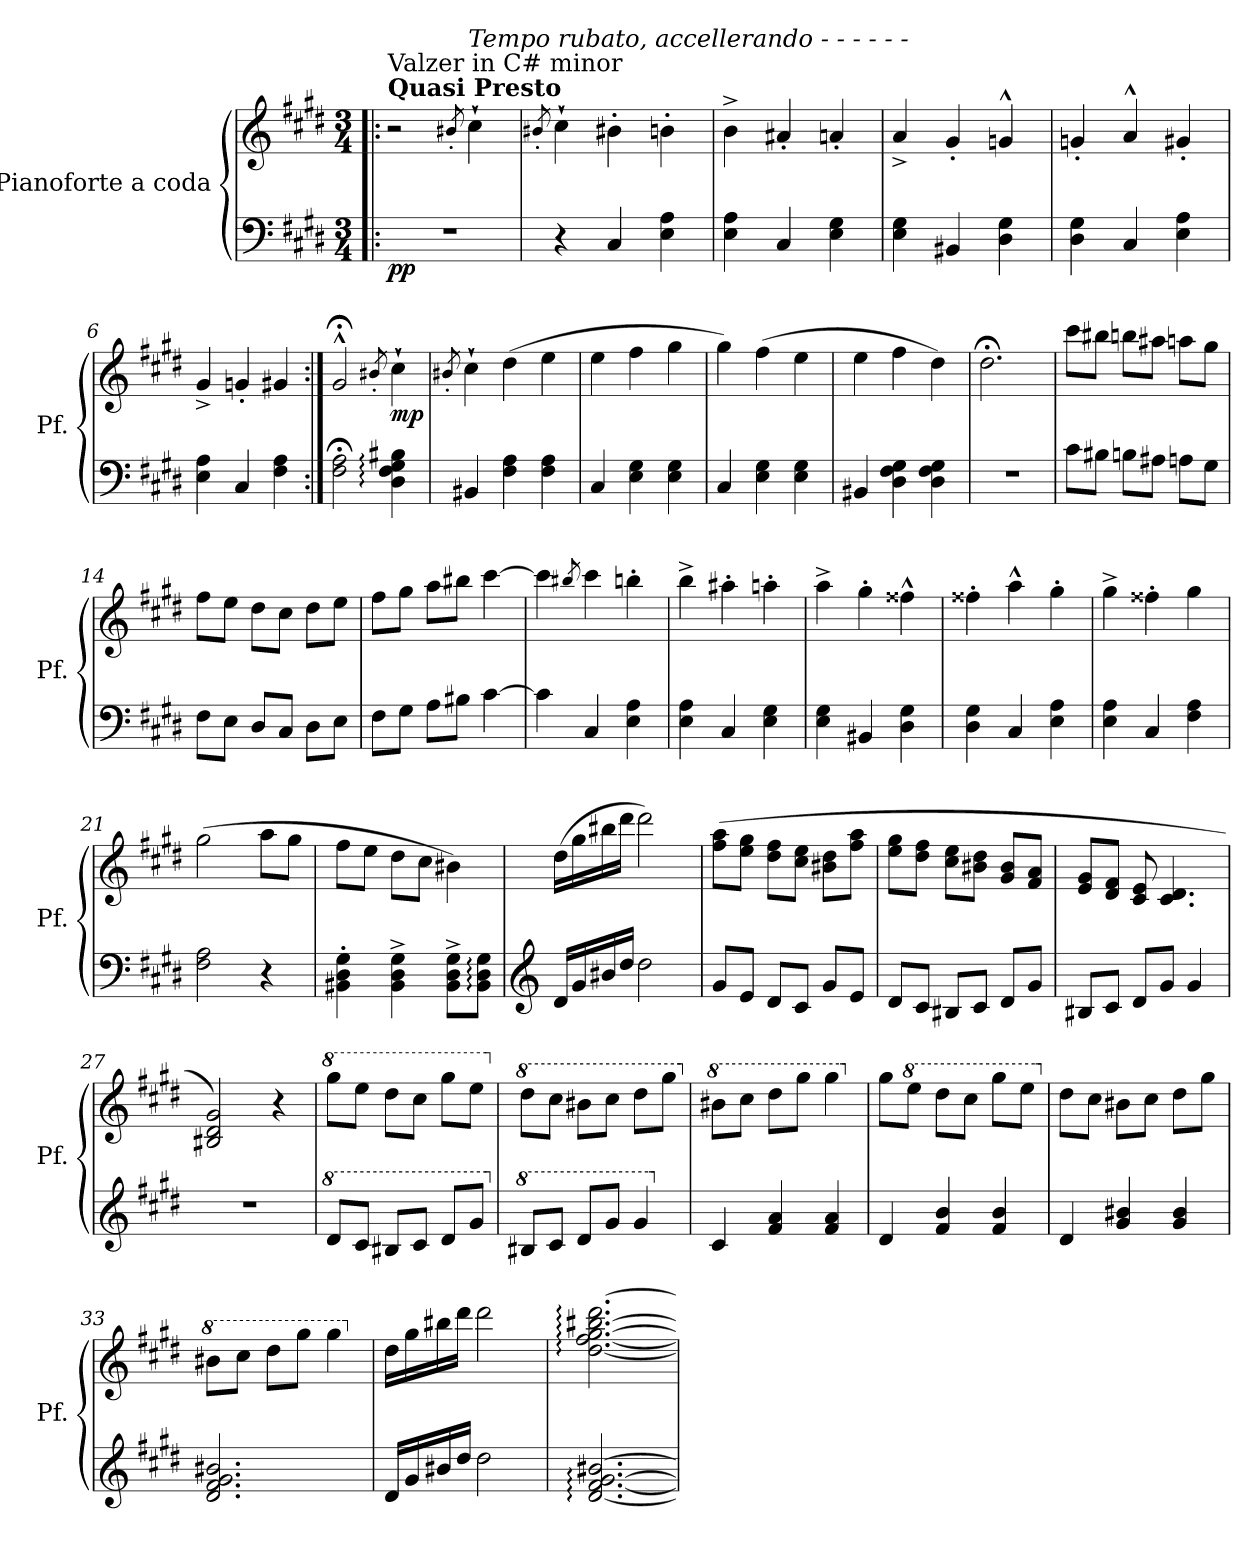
**kern	**kern	**dynam
*part1	*part1	*part1
*staff2	*staff1	*staff1/2
*I"Pianoforte a coda	*	*
*I'Pf.	*	*
*clefF4	*clefG2	*
*k[f#c#g#d#]	*k[f#c#g#d#]	*
*M3/4	*M3/4	*
*MM170	*MM170	*
=1!|:	=1!|:	=1!|:
!	!LO:TX:a:B:t=Quasi Presto	!
!	!LO:TX:a:t=Valzer in C# minor	!
!	!	!LO:DY:b=2
2.r	2r	pp
.	8qb#X'/	.
!	!LO:TX:a:i:t=Tempo rubato, accellerando        -        -       -         -             -           -	!
.	4cc#`\	.
=2	=2	=2
.	8qb#X'/	.
4r	4cc#`\	.
4C#/	4b#'\	.
4E\ 4A\	4bn'\	.
=3	=3	=3
4E\ 4A\	4b^\	.
*	*MM178	*
4C#/	4a#X'/	.
4E\ 4G#\	4an'/	.
=4	=4	=4
4E\ 4G#\	4a^/	.
*	*MM180	*
4BB#X/	4g#'/	.
4D#\ 4G#\	4gn^^/	.
=5	=5	=5
4D#\ 4G#\	4gn'/	.
4C#/	4a^^/	.
4E\ 4A\	4g#X'/	.
=6	=6	=6
4E\ 4A\	4g#^/	.
4C#/	4gn'/	.
4F#\ 4A\	4g#X/	.
=7:|!	=7:|!	=7:|!
2F#\;< 2A\;<	2g#;<^^/	.
.	8qb#X'/	.
!	!	!LO:DY:b
4D#\: 4F#\: 4G#\: 4B#X\:	4cc#`\	mp
!!LO:LB:g=z
=8	=8	=8
.	8qb#X'/	.
4BB#X/	4cc#`\	.
4F#\ 4A\	(4dd#\	.
4F#\ 4A\	4ee\	.
=9	=9	=9
4C#/	4ee\	.
4E\ 4G#\	4ff#\	.
4E\ 4G#\	4gg#\	.
=10	=10	=10
4C#/	4gg#\)	.
4E\ 4G#\	(4ff#\	.
4E\ 4G#\	4ee\	.
=11	=11	=11
4BB#X/	4ee\	.
4D#\ 4F#\ 4G#\	4ff#\	.
4D#\ 4F#\ 4G#\	4dd#\)	.
=12	=12	=12
2.r	2.dd#;<\	.
=13	=13	=13
8c#\L	8ccc#\L	.
8B#X\J	8bb#X\J	.
8Bn\L	8bbn\L	.
8A#X\J	8aa#X\J	.
8An\L	8aan\L	.
8G#\J	8gg#\J	.
=14	=14	=14
8F#\L	8ff#\L	.
8E\J	8ee\J	.
8D#/L	8dd#\L	.
8C#/J	8cc#\J	.
8D#\L	8dd#\L	.
8E\J	8ee\J	.
!!LO:LB:g=z
=15	=15	=15
8F#\L	8ff#\L	.
8G#\J	8gg#\J	.
8A\L	8aa\L	.
8B#X\J	8bb#X\J	.
[4c#\	[4ccc#\	.
=16	=16	=16
4c#\]	4ccc#\]	.
.	8qbb#X/	.
4C#/	4ccc#\	.
4E\ 4A\	4bbn'\	.
=17	=17	=17
4E\ 4A\	4bb^\	.
4C#/	4aa#X'\	.
4E\ 4G#\	4aan'\	.
=18	=18	=18
4E\ 4G#\	4aa^\	.
4BB#X/	4gg#'\	.
4D#\ 4G#\	4ff##X^^\	.
=19	=19	=19
4D#\ 4G#\	4ff##X'\	.
4C#/	4aa^^\	.
4E\ 4A\	4gg#'\	.
=20	=20	=20
4E\ 4A\	4gg#^\	.
4C#/	4ff##X'\	.
4F#\ 4A\	4gg#\	.
=21	=21	=21
2F#\ 2A\	(2gg#\	.
4r	8aa\L	.
.	8gg#\J	.
!!LO:LB:g=z
=22	=22	=22
4BB#X\' 4D#\' 4G#\'	8ff#\L	.
.	8ee\J	.
4BB#\^ 4D#\^ 4G#\^	8dd#\L	.
.	8cc#\J	.
8BB#\^ 8D#\^ 8G#\^L	4b#X\)	.
8BB#\: 8D#\: 8G#\:J	.	.
=23	=23	=23
*clefG2	*	*
16d#/LL	(16dd#\LL	.
16g#/	16gg#\	.
16b#X/	16bb#X\	.
16dd#/JJ	16ddd#\JJ	.
2dd#\	2ddd#\)	.
=24	=24	=24
8g#/L	(8ff#\ 8aa\L	.
8e/J	8ee\ 8gg#\J	.
8d#/L	8dd#\ 8ff#\L	.
8c#/J	8cc#\ 8ee\J	.
8g#/L	8b#X\ 8dd#\L	.
8e/J	8ff#\ 8aa\J	.
=25	=25	=25
8d#/L	8ee\ 8gg#\L	.
8c#/J	8dd#\ 8ff#\J	.
8B#X/L	8cc#\ 8ee\L	.
8c#/J	8b#X\ 8dd#\J	.
8d#/L	8g#/ 8b#/L	.
8g#/J	8f#/ 8a/J	.
=26	=26	=26
8B#X/L	8e/ 8g#/L	.
8c#/J	8d#/ 8f#/J	.
8d#/L	8c#/ 8e/	.
8g#/J	4.c#/ 4.d#/	.
4g#/	.	.
!!LO:LB:g=z
=27	=27	=27
2.r	2B#X/ 2d#/ 2g#/)	.
.	4r	.
=28	=28	=28
*8va	*	*
*	*8va	*
8dd#/L	8ggg#\L	.
8cc#/J	8eee\J	.
8b#X/L	8ddd#\L	.
8cc#/J	8ccc#\J	.
8dd#/L	8ggg#\L	.
8gg#/J	8eee\J	.
=29	=29	=29
*X8va	*	*
*8va	*	*
*	*X8va	*
*	*8va	*
8b#X/L	8ddd#\L	.
8cc#/J	8ccc#\J	.
8dd#/L	8bb#X\L	.
8gg#/J	8ccc#\J	.
4gg#/	8ddd#\L	.
.	8ggg#\J	.
=30	=30	=30
*X8va	*	*
*	*X8va	*
*	*8va	*
4c#/	8bb#X\L	.
.	8ccc#\J	.
4f#/ 4a/	8ddd#\L	.
.	8ggg#\J	.
4f#/ 4a/	4ggg#\	.
=31	=31	=31
*	*X8va	*
4d#/	8gg#\L	.
*	*8va	*
.	8eee\J	.
4f#/ 4b/	8ddd#\L	.
.	8ccc#\J	.
4f#/ 4b/	8ggg#\L	.
.	8eee\J	.
=32	=32	=32
*	*X8va	*
4d#/	8dd#\L	.
.	8cc#\J	.
4g#/ 4b#X/	8b#X\L	.
.	8cc#\J	.
4g#/ 4b#/	8dd#\L	.
.	8gg#\J	.
!!LO:LB:g=z
=33	=33	=33
*	*8va	*
2.d#/ 2.f#/ 2.g#/ 2.b#X/	8bb#X\L	.
.	8ccc#\J	.
.	8ddd#\L	.
.	8ggg#\J	.
.	4ggg#\	.
=34	=34	=34
*	*X8va	*
16d#/LL	16dd#\LL	.
16g#/	16gg#\	.
16b#X/	16bb#X\	.
16dd#/JJ	16ddd#\JJ	.
2dd#\	2ddd#\	.
=35	=35	=35
[2.d#/: [2.f#/: [2.g#/: [2.b#X/:	[2.dd#\: [2.ff#\: [2.gg#\: [2.bb#X\: [2.ddd#\:	.
=	=	=
*-	*-	*-
